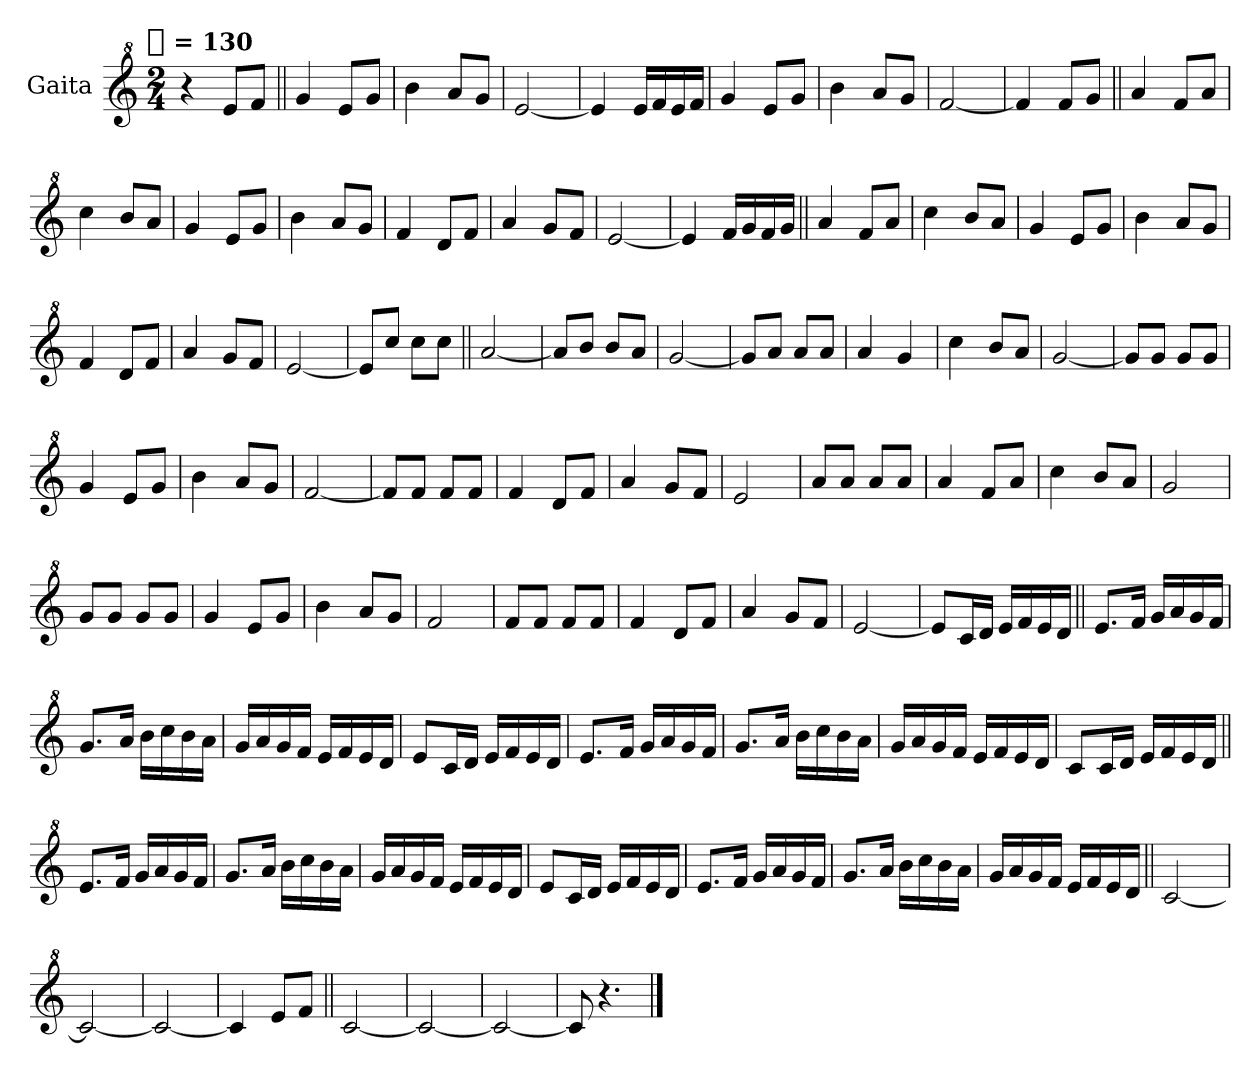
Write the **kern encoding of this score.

**kern
*part1
*staff1
*I"Gaita
*clefG^2
*k[]
!!LO:TX:omd:t=[quarter] = 130
*M2/4
*MM130
=1
4r
8eeL
8ffJ
=||
4gg
8eeL
8ggJ
=
4bb
8aaL
8ggJ
=
[2ee
=
4ee]
16eeLL
16ff
16ee
16ffJJ
=
4gg
8eeL
8ggJ
=
4bb
8aaL
8ggJ
=
[2ff
=
4ff]
8ffL
8ggJ
=||
4aa
8ffL
8aaJ
=
4ccc
8bbL
8aaJ
=
4gg
8eeL
8ggJ
=
4bb
8aaL
8ggJ
=
4ff
8ddL
8ffJ
=
4aa
8ggL
8ffJ
=
[2ee
=
4ee]
16ffLL
16gg
16ff
16ggJJ
=||
4aa
8ffL
8aaJ
=
4ccc
8bbL
8aaJ
=
4gg
8eeL
8ggJ
=
4bb
8aaL
8ggJ
=
4ff
8ddL
8ffJ
=
4aa
8ggL
8ffJ
=
[2ee
=
8eeL]
8cccJ
8cccL
8cccJ
=||
[2aa
=
8aaL]
8bbJ
8bbL
8aaJ
=
[2gg
=
8ggL]
8aaJ
8aaL
8aaJ
=
4aa
4gg
=
4ccc
8bbL
8aaJ
=
[2gg
=
8ggL]
8ggJ
8ggL
8ggJ
=
4gg
8eeL
8ggJ
=
4bb
8aaL
8ggJ
=
[2ff
=
8ffL]
8ffJ
8ffL
8ffJ
=
4ff
8ddL
8ffJ
=
4aa
8ggL
8ffJ
=
2ee
=
8aaL
8aaJ
8aaL
8aaJ
=
4aa
8ffL
8aaJ
=
4ccc
8bbL
8aaJ
=
2gg
=
8ggL
8ggJ
8ggL
8ggJ
=
4gg
8eeL
8ggJ
=
4bb
8aaL
8ggJ
=
2ff
=
8ffL
8ffJ
8ffL
8ffJ
=
4ff
8ddL
8ffJ
=
4aa
8ggL
8ffJ
=
[2ee
=
8eeL]
16ccL
16ddJJ
16eeLL
16ff
16ee
16ddJJ
=||
8.eeL
16ffJk
16ggLL
16aa
16gg
16ffJJ
=
8.ggL
16aaJk
16bbLL
16ccc
16bb
16aaJJ
=
16ggLL
16aa
16gg
16ffJJ
16eeLL
16ff
16ee
16ddJJ
=
8eeL
16ccL
16ddJJ
16eeLL
16ff
16ee
16ddJJ
=
8.eeL
16ffJk
16ggLL
16aa
16gg
16ffJJ
=
8.ggL
16aaJk
16bbLL
16ccc
16bb
16aaJJ
=
16ggLL
16aa
16gg
16ffJJ
16eeLL
16ff
16ee
16ddJJ
=
8ccL
16ccL
16ddJJ
16eeLL
16ff
16ee
16ddJJ
=||
8.eeL
16ffJk
16ggLL
16aa
16gg
16ffJJ
=
8.ggL
16aaJk
16bbLL
16ccc
16bb
16aaJJ
=
16ggLL
16aa
16gg
16ffJJ
16eeLL
16ff
16ee
16ddJJ
=
8eeL
16ccL
16ddJJ
16eeLL
16ff
16ee
16ddJJ
=
8.eeL
16ffJk
16ggLL
16aa
16gg
16ffJJ
=
8.ggL
16aaJk
16bbLL
16ccc
16bb
16aaJJ
=
16ggLL
16aa
16gg
16ffJJ
16eeLL
16ff
16ee
16ddJJ
=||
[2cc
=
2cc_
=
2cc_
=
4cc]
8eeL
8ffJ
=||
[2cc
=
2cc_
=
2cc_
=
8cc]
4.r
==
*-
